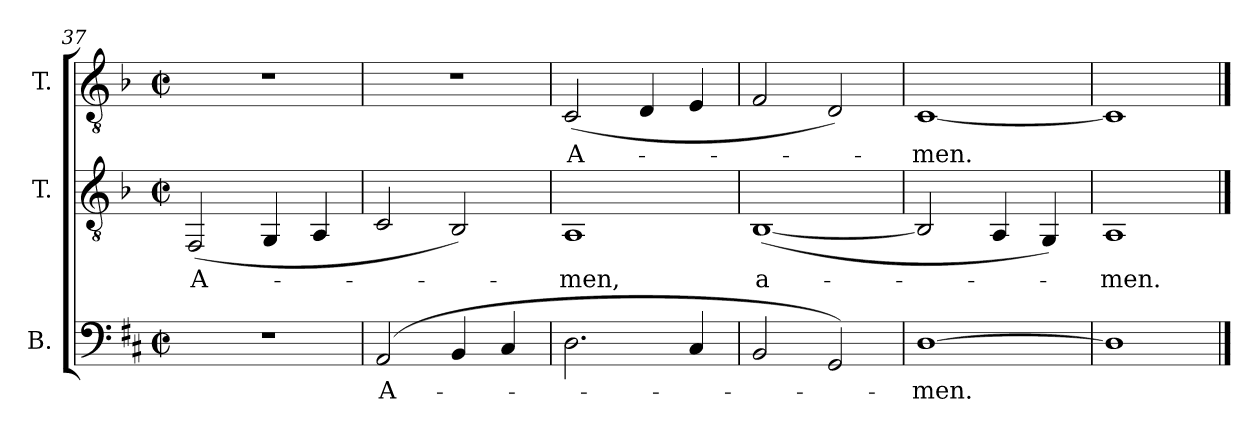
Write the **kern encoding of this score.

**kern	**text	**kern	**text	**kern	**text
*part3	*part3	*part2	*part2	*part1	*part1
*staff3	*staff3	*staff2	*staff2	*staff1	*staff1
*I"B.	*	*I"T.	*	*I"T.	*
!!LO:LB:g=z
*clefF4	*	*clefGv2	*	*clefGv2	*
*	*	*ITrd2c3	*	*ITrd2c3	*
*k[f#c#]	*	*k[f#c#]	*	*k[f#c#]	*
*D:	*	*D:	*	*D:	*
*M2/2	*	*M2/2	*	*M2/2	*
*met(c|)	*	*met(c|)	*	*met(c|)	*
=37	=37	=37	=37	=37	=37
!	!	!	!LO:LY:b:color=#000000	!	!
1r	.	(2DDi/	A-	1r	.
.	.	4EEi/	.	.	.
.	.	4FF#i/	.	.	.
=38	=38	=38	=38	=38	=38
!	!LO:LY:b:color=#000000	!	!	!	!
(2AAi/	A-	2AAi/	.	1r	.
4BBi/	.	2GGi/)	.	.	.
4C#i/	.	.	.	.	.
=39	=39	=39	=39	=39	=39
!	!	!	!LO:LY:b:color=#000000	!	!
!	!	!	!	!	!LO:LY:b:color=#000000
2.Di\	.	1FF#i	-men,	(2AAi/	A-
.	.	.	.	4BBi/	.
4C#i/	.	.	.	4C#i/	.
=40	=40	=40	=40	=40	=40
!	!	!	!LO:LY:b:color=#000000	!	!
2BBi/	.	([1GGi	a-	2Di/	.
2GGi/)	.	.	.	2BBi/)	.
=41	=41	=41	=41	=41	=41
!	!LO:LY:b:color=#000000	!	!	!	!
!	!	!	!	!	!LO:LY:b:color=#000000
[1Di	-men.	2GGi/]	.	[1AAi	-men.
.	.	4FF#i/	.	.	.
.	.	4EEi/)	.	.	.
=42	=42	=42	=42	=42	=42
!	!	!	!LO:LY:b:color=#000000	!	!
1Di]	.	1FF#i	-men.	1AAi]	.
==	==	==	==	==	==
*-	*-	*-	*-	*-	*-
